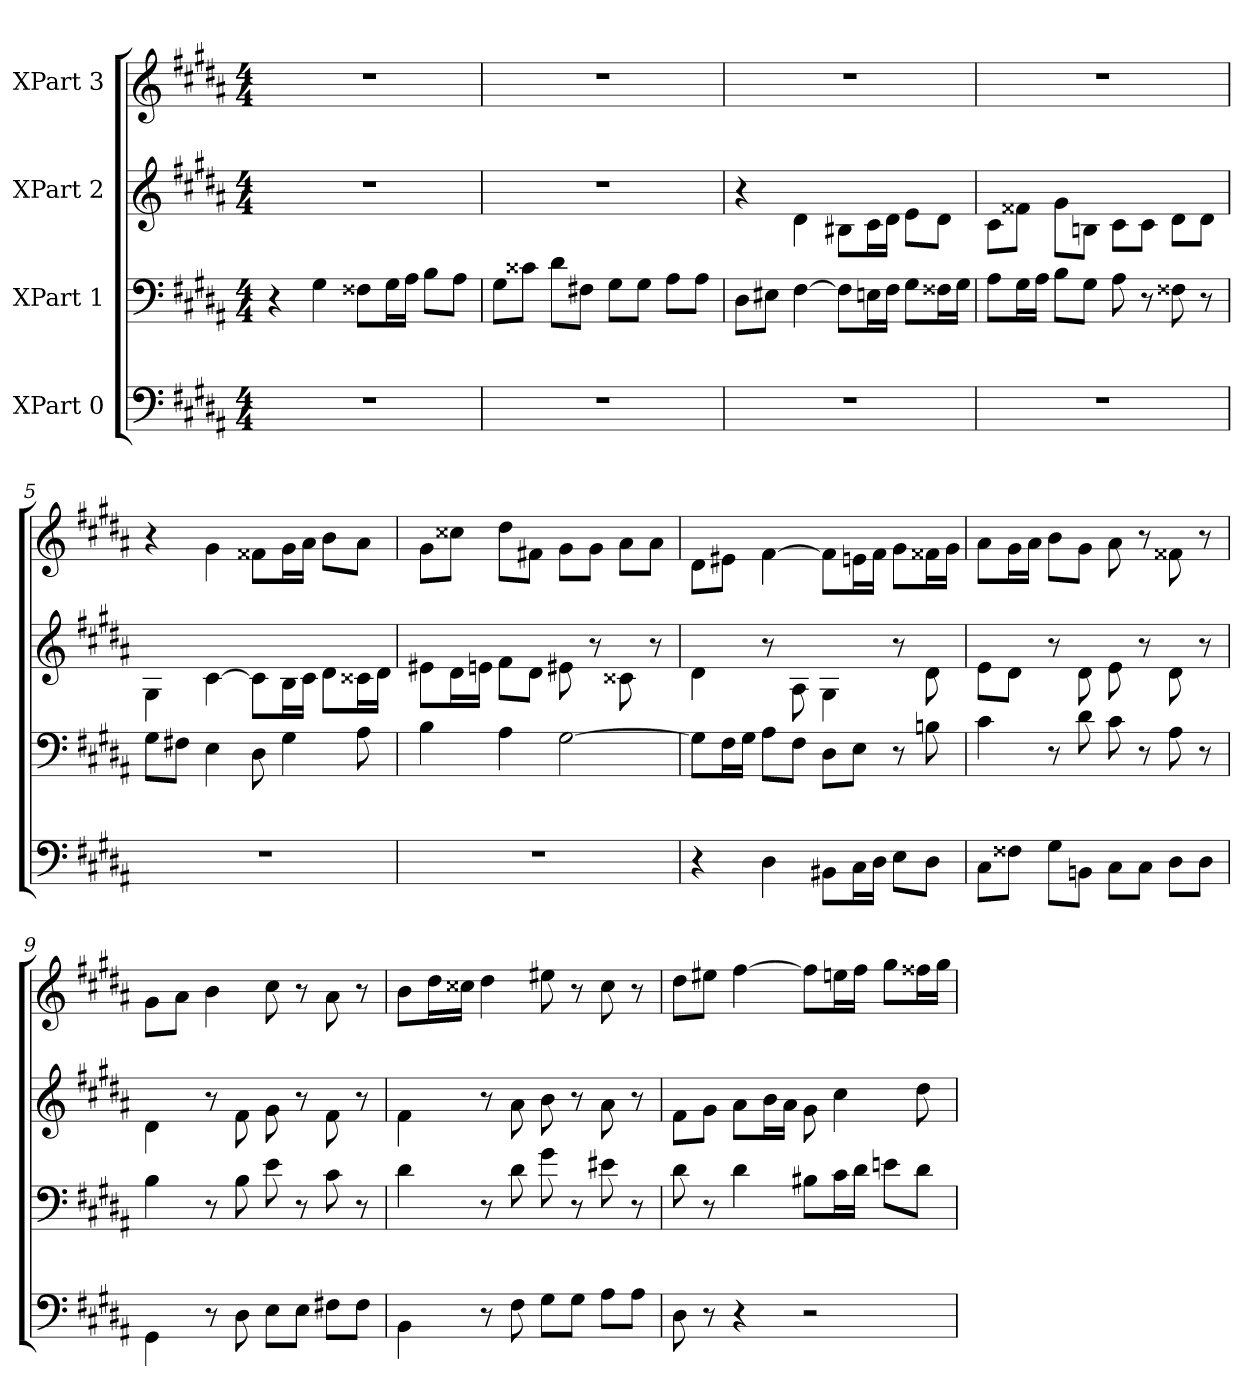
**kern	**kern	**kern	**kern
*part4	*part3	*part2	*part1
*staff4	*staff3	*staff2	*staff1
*I"XPart 0	*I"XPart 1	*I"XPart 2	*I"XPart 3
*clefF4	*clefF4	*clefG2	*clefG2
*k[f#c#g#d#a#]	*k[f#c#g#d#a#]	*k[f#c#g#d#a#]	*k[f#c#g#d#a#]
*M4/4	*M4/4	*M4/4	*M4/4
=1	=1	=1	=1
1r	4r	1r	1r
.	4G#\	.	.
.	8F##X\L	.	.
.	16G#\	.	.
.	16A#\J	.	.
.	8B\L	.	.
.	8A#\J	.	.
=2	=2	=2	=2
1r	8G#\L	1r	1r
.	8c##X\J	.	.
.	8d#\L	.	.
.	8F#X\J	.	.
.	8G#\L	.	.
.	8G#\J	.	.
.	8A#\L	.	.
.	8A#\J	.	.
=3	=3	=3	=3
1r	8D#\L	4r	1r
.	8E#X\J	.	.
.	[4F#\	4d#\	.
.	8F#\L]	8B#X\L	.
.	16En\	16c#\	.
.	16F#\J	16d#\J	.
.	8G#\L	8e\L	.
.	16F##X\	8d#\J	.
.	16G#\J	.	.
=4	=4	=4	=4
1r	8A#\L	8c#\L	1r
.	16G#\	8f##X\J	.
.	16A#\J	.	.
.	8B\L	8g#\L	.
.	8G#\J	8Bn\J	.
.	8A#\	8c#\L	.
.	8r	8c#\J	.
.	8F##X\	8d#\L	.
.	8r	8d#\J	.
=5	=5	=5	=5
1r	8G#\L	4G#\	4r
.	8F#X\J	.	.
.	4E\	[4c#\	4g#\
.	8D#\	8c#\L]	8f##X\L
.	4G#\	16B\	16g#\
.	.	16c#\J	16a#\J
.	.	8d#\L	8b\L
.	8A#\	16c##X\	8a#\J
.	.	16d#\J	.
=6	=6	=6	=6
1r	4B\	8e#X\L	8g#\L
.	.	16d#\	8cc##X\J
.	.	16en\J	.
.	4A#\	8f#\L	8dd#\L
.	.	8d#\J	8f#X\J
.	[2G#\	8e#X\	8g#\L
.	.	8r	8g#\J
.	.	8c##X\	8a#\L
.	.	8r	8a#\J
=7	=7	=7	=7
4r	8G#\L]	4d#\	8d#\L
.	16F#\	.	8e#X\J
.	16G#\J	.	.
4D#\	8A#\L	8r	[4f#\
.	8F#\J	8A#\	.
8BB#X\L	8D#\L	4G#\	8f#\L]
16C#\	8E\J	.	16en\
16D#\J	.	.	16f#\J
8E\L	8r	8r	8g#\L
8D#\J	8Bn\	8d#\	16f##X\
.	.	.	16g#\J
=8	=8	=8	=8
8C#\L	4c#\	8e\L	8a#\L
8F##X\J	.	8d#\J	16g#\
.	.	.	16a#\J
8G#\L	8r	8r	8b\L
8BBn\J	8d#\	8d#\	8g#\J
8C#\L	8c#\	8e\	8a#\
8C#\J	8r	8r	8r
8D#\L	8A#\	8d#\	8f##X\
8D#\J	8r	8r	8r
=9	=9	=9	=9
4GG#\	4B\	4d#\	8g#\L
.	.	.	8a#\J
8r	8r	8r	4b\
8D#\	8B\	8f#\	.
8E\L	8e\	8g#\	8cc#\
8E\J	8r	8r	8r
8F#X\L	8c#\	8f#\	8a#\
8F#\J	8r	8r	8r
=10	=10	=10	=10
4BB\	4d#\	4f#\	8b\L
.	.	.	16dd#\
.	.	.	16cc##X\J
8r	8r	8r	4dd#\
8F#\	8d#\	8a#\	.
8G#\L	8g#\	8b\	8ee#X\
8G#\J	8r	8r	8r
8A#\L	8e#X\	8a#\	8cc##\
8A#\J	8r	8r	8r
=11	=11	=11	=11
8D#\	8d#\	8f#\L	8dd#\L
8r	8r	8g#\J	8ee#X\J
4r	4d#\	8a#\L	[4ff#\
.	.	16b\	.
.	.	16a#\J	.
2r	8B#X\L	8g#\	8ff#\L]
.	16c#\	4cc#\	16een\
.	16d#\J	.	16ff#\J
.	8en\L	.	8gg#\L
.	8d#\J	8dd#\	16ff##X\
.	.	.	16gg#\J
=	=	=	=
*-	*-	*-	*-
